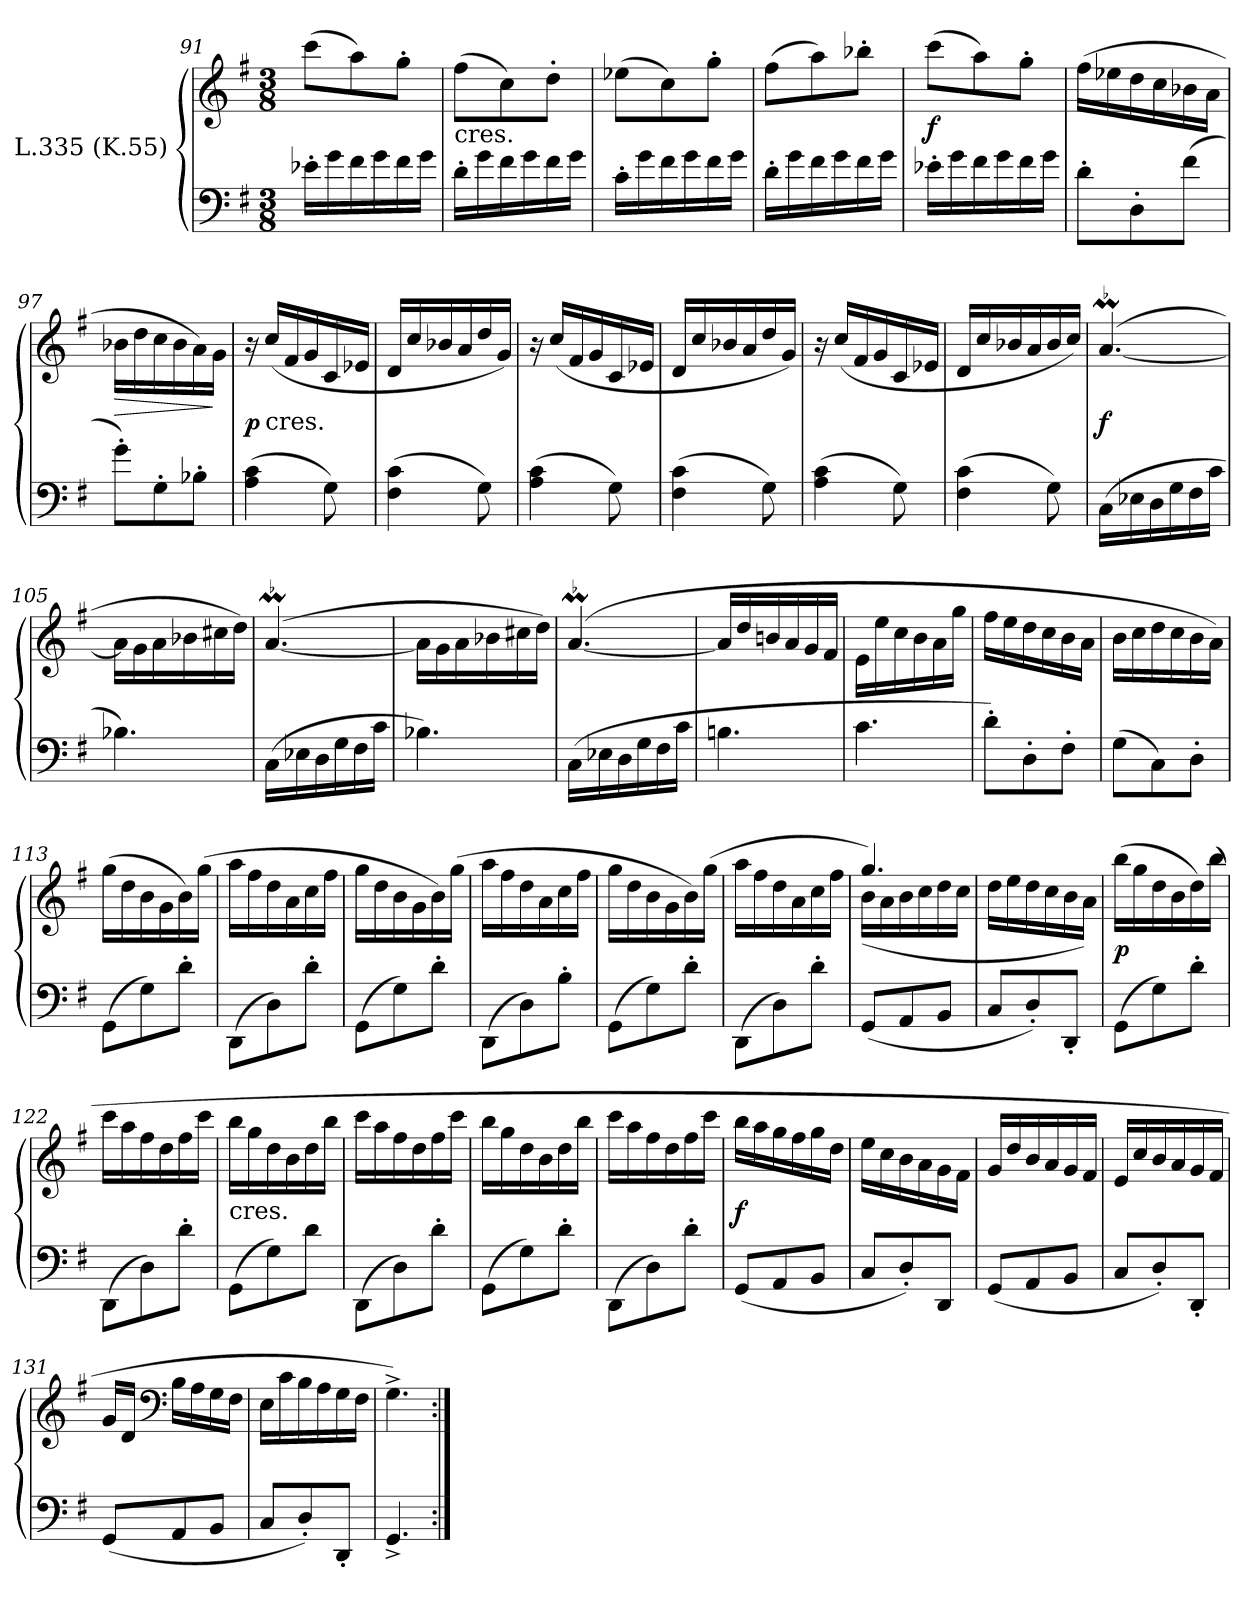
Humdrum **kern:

**kern	**kern	**dynam
*part1	*part1	*part1
*staff2	*staff1	*staff1/2
*I"L.335 (K.55)	*	*
*clefF4	*clefG2	*
*k[f#]	*k[f#]	*
*G:	*G:	*
*M3/8	*M3/8	*
=91	=91	=91
16e-X'LL	(8cccL	.
16g	.	.
16f#	8aa)	.
16g	.	.
16f#	8gg'J	.
16gJJ	.	.
!!LO:LB:g=z
=92	=92	=92
!	!LO:TX:c:t=cres.	!
16d'LL	(8ff#L	.
16g	.	.
16f#	8cc)	.
16g	.	.
16f#	8dd'J	.
16gJJ	.	.
=93	=93	=93
16c'LL	(8ee-XL	.
16g	.	.
16f#	8cc)	.
16g	.	.
16f#	8gg'J	.
16gJJ	.	.
=94	=94	=94
16d'LL	(8ff#L	.
16g	.	.
16f#	8aa)	.
16g	.	.
16f#	8bb-X'J	.
16gJJ	.	.
=95	=95	=95
16e-X'LL	(8cccL	f
16g	.	.
16f#	8aa)	.
16g	.	.
16f#	8gg'J	.
16gJJ	.	.
=96	=96	=96
8d'L	(16ff#LL	.
.	16ee-X	.
8D'	16dd	.
.	16cc	.
(8f#J	16b-X	.
.	16aJJ	.
!!LO:LB:g=z
=97	=97	=97
8g'L)	16b-XLL	>
.	16dd	.
8G'	16cc	.
.	16b-	.
8B-X'J	16a)	.
.	16gJJ	]
=98	=98	=98
(4A 4c	16r	p
!	!LO:TX:c:t=cres.	!
.	(16ccLL	.
.	16f#	.
.	16g	.
8G)	16c	.
.	16e-XJJ	.
=99	=99	=99
(4F# 4c	16dLL	.
.	16cc	.
.	16b-X	.
.	16a	.
8G)	16dd	.
.	16gJJ)	.
=100	=100	=100
(4A 4c	16r	.
.	(16ccLL	.
.	16f#	.
.	16g	.
8G)	16c	.
.	16e-XJJ	.
=101	=101	=101
(4F# 4c	16dLL	.
.	16cc	.
.	16b-X	.
.	16a	.
8G)	16dd	.
.	16gJJ)	.
=102	=102	=102
(4A 4c	16r	.
.	(16ccLL	.
.	16f#	.
.	16g	.
8G)	16c	.
.	16e-XJJ	.
!!LO:LB:g=z
=103	=103	=103
(4F# 4c	16dLL	.
.	16cc	.
.	16b-X	.
.	16a	.
8G)	16b-	.
.	16ccJJ)	.
=104	=104	=104
!	!LO:MOR:acc=-	!
(16CLL	([4.am	f
16E-X	.	.
16D	.	.
16G	.	.
16F#	.	.
16cJJ	.	.
=105	=105	=105
4.B-X)	16aLL]	.
.	16g	.
.	16a	.
.	16b-X	.
.	16cc#X	.
.	16ddJJ)	.
=106	=106	=106
!	!LO:MOR:acc=-	!
(16CLL	([4.am	.
16E-X	.	.
16D	.	.
16G	.	.
16F#	.	.
16cJJ	.	.
=107	=107	=107
4.B-X)	16a\LL]	.
.	16g\	.
.	16a\	.
.	16b-X\	.
.	16cc#X\	.
.	16dd\JJ)	.
=108	=108	=108
!	!LO:MOR:acc=-	!
(16CLL	([4.am	.
16E-X	.	.
16D	.	.
16G	.	.
16F#	.	.
16cJJ	.	.
!!LO:LB:g=z
=109	=109	=109
4.Bn	16aLL]	.
.	16dd	.
.	16bn	.
.	16a	.
.	16g	.
.	16f#JJ	.
=110	=110	=110
4.c	16eLL	.
.	16ee	.
.	16cc	.
.	16b	.
.	16a	.
.	16ggJJ	.
=111	=111	=111
8d'L)	16ff#LL	.
.	16ee	.
8D'	16dd	.
.	16cc	.
8F#'J	16b	.
.	16aJJ	.
=112	=112	=112
(8GL	16bLL	.
.	16cc	.
8C)	16dd	.
.	16cc	.
8D'J	16b	.
.	16aJJ)	.
=113	=113	=113
(8GGL	(16ggLL	.
.	16dd	.
8G)	16b	.
.	16g	.
8d'J	16b)	.
.	(16ggJJ	.
=114	=114	=114
(8DDL	16aaLL	.
.	16ff#	.
8D)	16dd	.
.	16a	.
8d'J	16cc	.
.	16ff#JJ	.
!!LO:LB:g=z
=115	=115	=115
(8GGL	16ggLL	.
.	16dd	.
8G)	16b	.
.	16g	.
8d'J	16b)	.
.	(16ggJJ	.
=116	=116	=116
(8DD\L	16aaLL	.
.	16ff#	.
8D\)	16dd	.
.	16a	.
8B'\J	16cc	.
.	16ff#JJ	.
=117	=117	=117
(8GGL	16ggLL	.
.	16dd	.
8G)	16b	.
.	16g	.
8d'J	16b)	.
.	(16ggJJ	.
=118	=118	=118
(8DDL	16aaLL	.
.	16ff#	.
8D)	16dd	.
.	16a	.
8d'J	16cc	.
.	16ff#JJ	.
=119	=119	=119
*	*^	*
(8GGL	4.gg)	(16bLL	.
.	.	16a	.
8AA	.	16b	.
.	.	16cc	.
8BBJ	.	16dd	.
.	.	16ccJJ	.
*	*v	*v	*
=120	=120	=120
8CL	16ddLL	.
.	16ee	.
8D')	16dd	.
.	16cc	.
8DD'J	16b	.
.	16aJJ)	.
!!LO:LB:g=z
=121	=121	=121
(8GGL	(16bbLL	p
.	16gg	.
8G)	16dd	.
.	16b	.
8d'J	16dd)	.
.	(16bbJJ	.
=122	=122	=122
(8DDL	16cccLL	.
.	16aa	.
8D)	16ff#	.
.	16dd	.
8d'J	16ff#	.
.	16cccJJ	.
=123	=123	=123
!	!LO:TX:c:t=cres.	!
(8GGL	16bbLL	.
.	16gg	.
8G)	16dd	.
.	16b	.
8dJ	16dd	.
.	16bbJJ	.
=124	=124	=124
(8DDL	16cccLL	.
.	16aa	.
8D)	16ff#	.
.	16dd	.
8d'J	16ff#	.
.	16cccJJ	.
=125	=125	=125
(8GGL	16bbLL	.
.	16gg	.
8G)	16dd	.
.	16b	.
8d'J	16dd	.
.	16bbJJ	.
=126	=126	=126
(8DDL	16cccLL	.
.	16aa	.
8D)	16ff#	.
.	16dd	.
8d'J	16ff#	.
.	16cccJJ	.
!!LO:LB:g=z
=127	=127	=127
(8GGL	16bbLL	f
.	16aa	.
8AA	16gg	.
.	16ff#	.
8BBJ	16gg	.
.	16ddJJ	.
=128	=128	=128
8CL	16ee\LL	.
.	16cc\	.
8D')	16b\	.
.	16a\	.
8DDJ	16g\	.
.	16f#\JJ	.
=129	=129	=129
(>8GGL	16gLL	.
.	16dd	.
8AA	16b	.
.	16a	.
8BBJ	16g	.
.	16f#JJ	.
=130	=130	=130
8CL	16eLL	.
.	16cc	.
8D')	16b	.
.	16a	.
8DD'J	16g	.
.	16f#JJ	.
=131	=131	=131
(8GGL	16gLL	.
.	16dJJ	.
*	*clefF4	*
8AA	16BLL	.
.	16A	.
8BBJ	16G	.
.	16F#JJ	.
=132	=132	=132
8CL	16ELL	.
.	16c	.
8D')	16B	.
.	16A	.
8DD'J	16G	.
.	16F#JJ	.
=133	=133	=133
4.GG^	4.G^)	.
=:|!	=:|!	=:|!
*-	*-	*-
